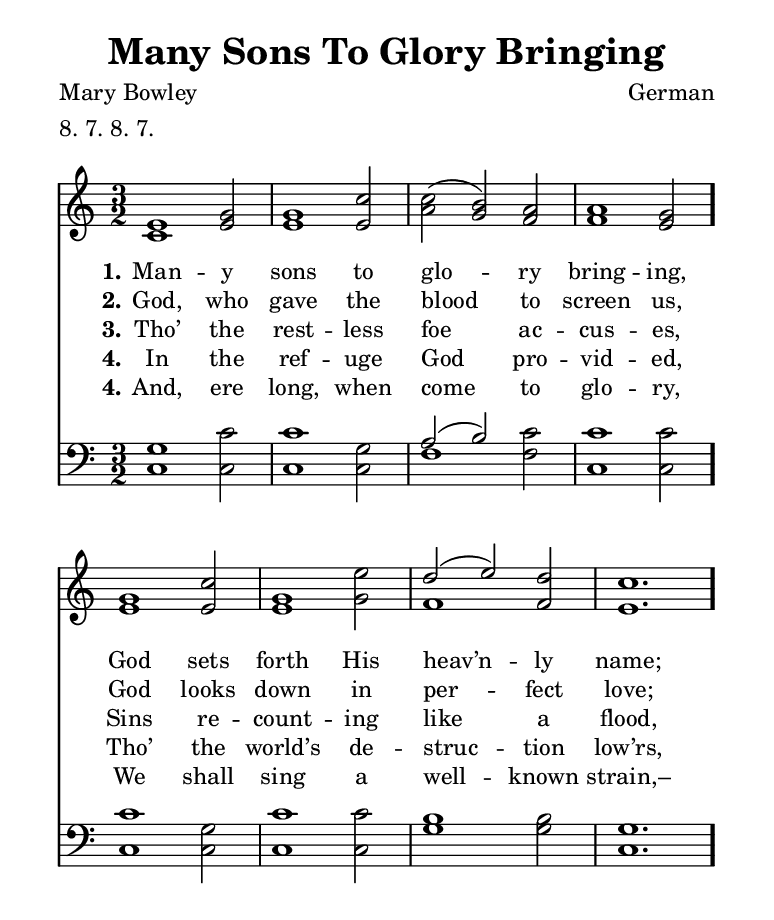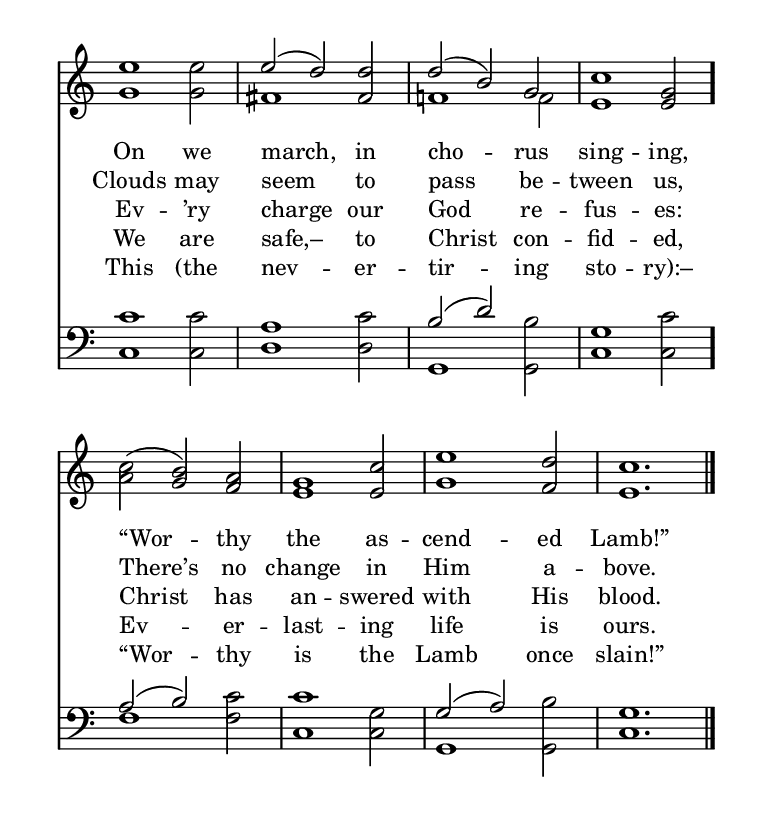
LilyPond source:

\include "common/global.ily"
\paper {
  \include "common/paper.ily"
  ragged-bottom = ##t
  systems-per-page = #(cond (is-eogsized 1) (#t #f))
}

\header{
  hymnnumber = "258"
  title = "Many Sons To Glory Bringing"
  tunename = "Rhineland"
  meter = "8. 7. 8. 7."
  poet = "Mary Bowley"
  composer = "German"
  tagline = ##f
}

global = {
  \include "common/overrides.ily"
  \override Staff.TimeSignature.style = #'numbered
  \time 3/2
  \override Score.MetronomeMark.transparent = ##t % hide all fermata changes too
  \tempo 2=80
  \key c \major
  \autoBeamOff
}

notesSoprano = {
\global
\relative c' {

  e1 g2 | g1 c2 | c( b) a | a1 g2 |
  g1 c2 | g1 e'2 | d( e) d | c1. |
  e1 e2 | e( d) d | d( b) g | c1 g2 |
  c2( b) a | g1 c2 | e1 d2 | c1. |

  \bar "|."

}
}

notesAlto = {
\global
\relative e' {

  c1 e2 | e1 e2 | a( g) f | f1 e2 |
  e1 e2 | e1 g2 | f1 f2 | e1. |
  g1 g2 | fis1 fis2 | f!1 f2 | e1 e2 |
  a2( g) f | e1 e2 | g1 f2 | e1. |

}
}

notesTenor = {
\global
\relative a {

  g1 c2 | c1 g2 | a( b) c | c1 c2 |
  c1 g2 | c1 c2 | b1 b2 | g1. |
  c1 c2 | a1 c2 | b( d) b | g1 c2 |
  a2( b) c | c1 g2 | g( a) b | g1. |

}
}

notesBass = {
\global
\relative f {

  c1 c2 | c1 c2 | f1 f2 | c1 c2 |
  c1 c2 | c1 c2 | g'1 g2 | c,1. |
  c1 c2 | d1 d2 | g,1 g2 | c1 c2 |
  f1 f2 | c1 c2 | g1 g2 | c1. |

}
}

wordsA = \lyricmode {
\set stanza = "1."

Man -- y sons to glo -- ry bring -- ing, \bar "."
God sets forth His heav’n -- ly name; \bar "."
On we march, in cho -- rus sing -- ing, \bar "."
“Wor -- thy the as -- cend -- ed Lamb!” \bar "."

}

wordsB = \lyricmode {
\set stanza = "2."

God, who gave the blood to screen us,
God looks down in per -- fect love;
Clouds may seem to pass be -- tween us,
There’s no change in Him a -- bove.

}

wordsC = \lyricmode {
\set stanza = "3."

Tho’ the rest -- less foe ac -- cus -- es, % original has "ac -- cus -- ses"
Sins re -- count -- ing like a flood,
Ev -- ’ry charge our God re -- fus -- es:
Christ has an -- swered with His blood.

}

wordsD = \lyricmode {
\set stanza = "4."

In the ref -- uge God pro -- vid -- ed,
Tho’ the world’s de -- struc -- tion low’rs,
We are safe,– to Christ con -- fid -- ed,
Ev -- er -- last -- ing life is ours.

}

wordsE = \lyricmode {
\set stanza = "4."

And, ere long, when come to glo -- ry,
We shall sing a well -- known strain,–
This (the nev -- er -- tir -- ing sto -- ry):–
“Wor -- thy is the Lamb once slain!”

}

\score {
  \context ChoirStaff <<
    \context Staff = upper <<
      \set Staff.autoBeaming = ##f
      \set ChoirStaff.systemStartDelimiter = #'SystemStartBar
      \set ChoirStaff.printPartCombineTexts = ##f
      \partcombine #'(2 . 9) \notesSoprano \notesAlto
      \context NullVoice = sopranos { \voiceOne << \notesSoprano >> }
      \context NullVoice = altos { \voiceTwo << \notesAlto >> }
      \context Lyrics = one   \lyricsto sopranos \wordsA
      \context Lyrics = two   \lyricsto sopranos \wordsB
      \context Lyrics = three \lyricsto sopranos \wordsC
      \context Lyrics = four  \lyricsto sopranos \wordsD
      \context Lyrics = five  \lyricsto sopranos \wordsE
    >>
    \context Staff = men <<
      \set Staff.autoBeaming = ##f
      \clef bass
      \set ChoirStaff.printPartCombineTexts = ##f
      \partcombine #'(2 . 9) \notesTenor \notesBass
      \context NullVoice = tenors { \voiceOne << \notesTenor >> }
      \context NullVoice = basses { \voiceTwo << \notesBass >> }
    >>
  >>
  \layout {
    \include "common/layout.ily"
  }
  \midi{
    \include "common/midi.ily"
  }
}

\version "2.19.49"  % necessary for upgrading to future LilyPond versions.

% vi:set et ts=2 sw=2 ai nocindent syntax=lilypond:
